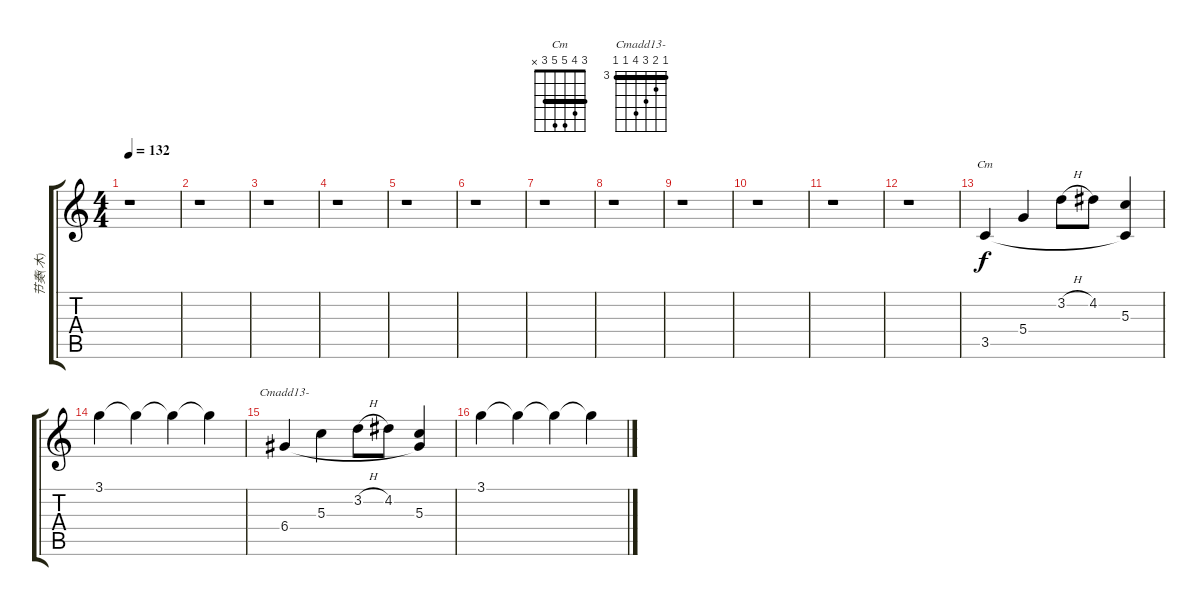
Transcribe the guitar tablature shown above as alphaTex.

\track ("节奏(木)" "节奏(木)") {instrument acousticguitarsteel}
\staff {score tabs}
\tuning (E4 B3 G3 D3 A2 E2) {hide}
\chord ("Cm" 3 4 5 5 3 x) {barre 3}
\chord ("Cmadd13-" 3 4 5 6 3 3) {firstfret 3 barre 3}
\ts (4 4)
\tempo 132
\clef g2
\ks c
r.1{dy f} |
r.1 |
r.1 |
r.1 |
r.1 |
r.1 |
r.1 |
r.1 |
r.1 |
r.1 |
r.1 |
r.1 |
3.5.4{ch "Cm"} 5.4.4 3.2{h}.8 4.2.8 (5.3 3.5{t}).4 |
3.1.4 3.1{t}.4 3.1{t}.4 3.1{t}.4 |
6.4.4{ch "Cmadd13-"} 5.3.4 3.2{h}.8 4.2.8 (5.3 6.4{t}).4 |
3.1.4 3.1{t}.4 3.1{t}.4 3.1{t}.4
